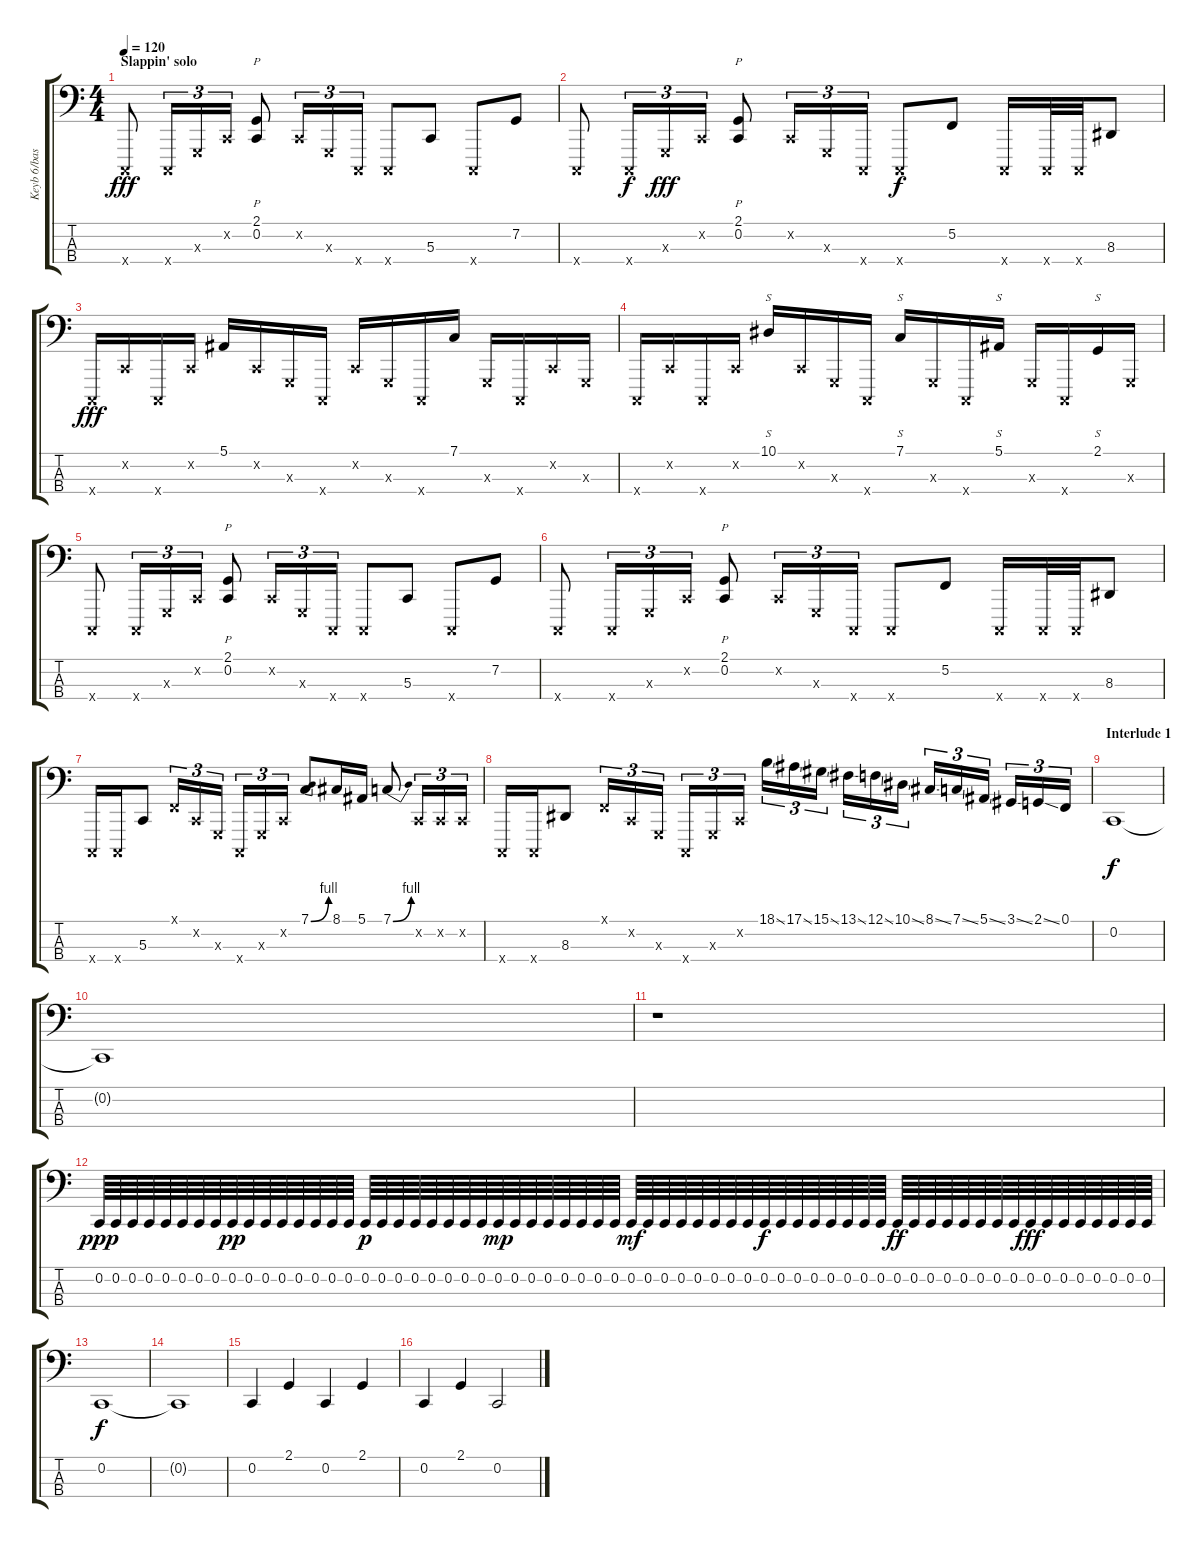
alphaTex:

\track ("Keyb 6/bass" "Keyb 6/bas") {instrument timpani}
\staff {score tabs}
\tuning (F2 C2 G1 C1) {hide}
\ts (4 4)
\section ("" "Slappin' solo")
\tempo 120
\clef f4
\ks c
0.4{x}.8{dy fff volume 16 instrument slapbass1} 0.4{x}.16{tu (3 2)} 0.3{x}.16{tu (3 2)} 0.2{x}.16{tu (3 2)} (2.1 0.2).8{p} 0.2{x}.16{tu (3 2)} 0.3{x}.16{tu (3 2)} 0.4{x}.16{tu (3 2)} 0.4{x}.8 5.3.8 0.4{x}.8 7.2.8 |
0.4{x}.8{instrument slapbass1} 0.4{x}.16{tu (3 2) dy f} 0.3{x}.16{tu (3 2) dy fff} 0.2{x}.16{tu (3 2)} (2.1 0.2).8{p} 0.2{x}.16{tu (3 2)} 0.3{x}.16{tu (3 2)} 0.4{x}.16{tu (3 2)} 0.4{x}.8{dy f} 5.2.8 0.4{x}.16 0.4{x}.32 0.4{x}.32 8.3.8 |
0.4{x}.16{dy fff} 0.2{x}.16 0.4{x}.16 0.2{x}.16 5.1.16 0.2{x}.16 0.3{x}.16 0.4{x}.16 0.2{x}.16 0.3{x}.16 0.4{x}.16 7.1.16 0.3{x}.16 0.4{x}.16 0.2{x}.16 0.3{x}.16 |
0.4{x}.16 0.2{x}.16 0.4{x}.16 0.2{x}.16 10.1.16{s} 0.2{x}.16 0.3{x}.16 0.4{x}.16 7.1.16{s} 0.3{x}.16 0.4{x}.16 5.1.16{s} 0.3{x}.16 0.4{x}.16 2.1.16{s} 0.3{x}.16 |
0.4{x}.8{instrument slapbass1} 0.4{x}.16{tu (3 2)} 0.3{x}.16{tu (3 2)} 0.2{x}.16{tu (3 2)} (2.1 0.2).8{p} 0.2{x}.16{tu (3 2)} 0.3{x}.16{tu (3 2)} 0.4{x}.16{tu (3 2)} 0.4{x}.8 5.3.8 0.4{x}.8 7.2.8 |
0.4{x}.8{instrument slapbass1} 0.4{x}.16{tu (3 2)} 0.3{x}.16{tu (3 2)} 0.2{x}.16{tu (3 2)} (2.1 0.2).8{p} 0.2{x}.16{tu (3 2)} 0.3{x}.16{tu (3 2)} 0.4{x}.16{tu (3 2)} 0.4{x}.8 5.2.8 0.4{x}.16 0.4{x}.32 0.4{x}.32 8.3.8 |
0.4{x}.16 0.4{x}.16 5.3.8 0.1{x}.16{tu (3 2)} 0.2{x}.16{tu (3 2)} 0.3{x}.16{tu (3 2)} 0.4{x}.16{tu (3 2)} 0.3{x}.16{tu (3 2)} 0.2{x}.16{tu (3 2)} 7.1{be (bend 0 0 60 4)}.8 8.1.16 5.1.16 7.1{be (bend 0 0 60 4)}.8 0.2{x}.16{tu (3 2)} 0.2{x}.16{tu (3 2)} 0.2{x}.16{tu (3 2)} |
0.4{x}.16 0.4{x}.16 8.3.8 0.1{x}.16{tu (3 2) instrument slapbass1} 0.2{x}.16{tu (3 2)} 0.3{x}.16{tu (3 2)} 0.4{x}.16{tu (3 2)} 0.3{x}.16{tu (3 2)} 0.2{x}.16{tu (3 2)} 18.1{ss}.16{tu (3 2) instrument guitarfretnoise} 17.1{ss}.16{tu (3 2)} 15.1{ss}.16{tu (3 2)} 13.1{ss}.16{tu (3 2)} 12.1{ss}.16{tu (3 2)} 10.1{ss}.16{tu (3 2)} 8.1{ss}.16{tu (3 2)} 7.1{ss}.16{tu (3 2)} 5.1{ss}.16{tu (3 2)} 3.1{ss}.16{tu (3 2)} 2.1{ss}.16{tu (3 2)} 0.1.16{tu (3 2)} |
\section ("" "Interlude 1")
0.2.1{dy f volume 15 instrument timpani} |
0.2{t}.1 |
r.1 |
0.2.64{dy ppp} 0.2.64 0.2.64 0.2.64 0.2.64 0.2.64 0.2.64 0.2.64 0.2.64{dy pp} 0.2.64 0.2.64 0.2.64 0.2.64 0.2.64 0.2.64 0.2.64 0.2.64{dy p} 0.2.64 0.2.64 0.2.64 0.2.64 0.2.64 0.2.64 0.2.64 0.2.64{dy mp} 0.2.64 0.2.64 0.2.64 0.2.64 0.2.64 0.2.64 0.2.64 0.2.64{dy mf} 0.2.64 0.2.64 0.2.64 0.2.64 0.2.64 0.2.64 0.2.64 0.2.64{dy f} 0.2.64 0.2.64 0.2.64 0.2.64 0.2.64 0.2.64 0.2.64 0.2.64{dy ff} 0.2.64 0.2.64 0.2.64 0.2.64 0.2.64 0.2.64 0.2.64 0.2.64{dy fff} 0.2.64 0.2.64 0.2.64 0.2.64 0.2.64 0.2.64 0.2.64 |
0.2.1{dy f volume 15 instrument timpani} |
0.2{t}.1 |
0.2.4 2.1.4 0.2.4 2.1.4 |
0.2.4 2.1.4 0.2.2
